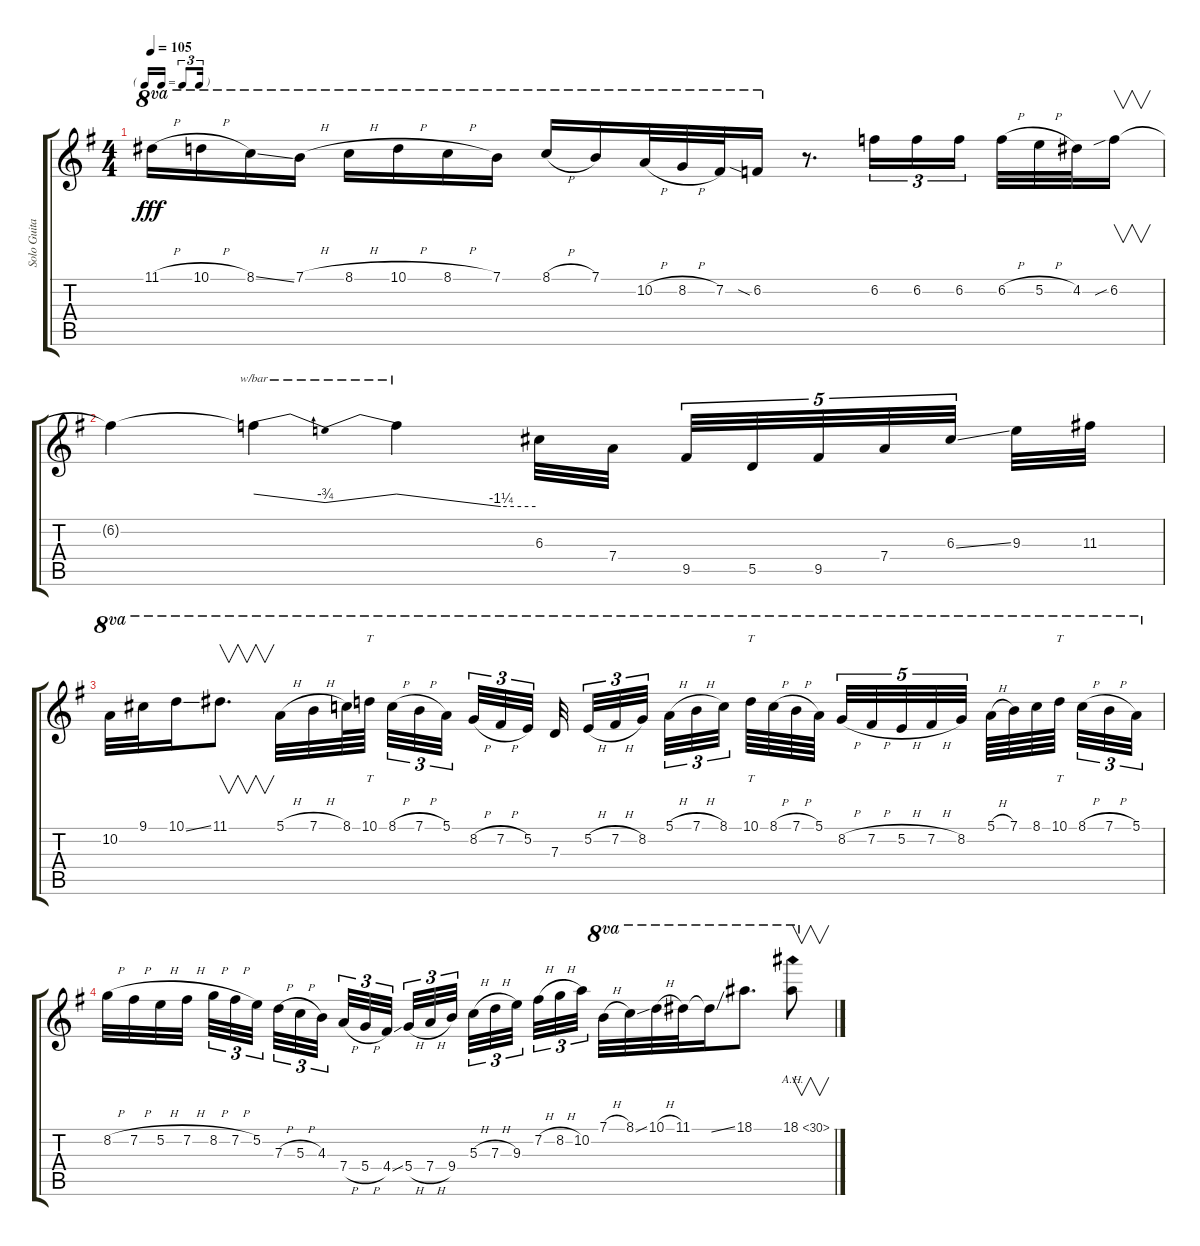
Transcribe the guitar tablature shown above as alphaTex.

\track ("Solo Guitar ( James Murphy )" "Solo Guita") {instrument overdrivenguitar}
\staff {score tabs}
\tuning (E4 B3 G3 D3 A2 E2) {hide}
\ts (4 4)
\tf triplet16th
\tempo 105
\clef g2
\ks g
11.1{h}.16{ot 8va dy fff} 10.1{h}.16{ot 8va} 8.1{ss}.16{ot 8va} 7.1{h}.16{ot 8va} 8.1{h}.16{ot 8va} 10.1{h}.16{ot 8va} 8.1{h}.16{ot 8va} 7.1.16{ot 8va} 8.1{h}.16{ot 8va} 7.1.16{ot 8va} 10.2{h}.32{ot 8va} 8.2{h}.32{ot 8va} 7.2.32{ot 8va} 6.2{sia}.16{ot 8va} r.8{d} 6.2.16{tu (3 2)} 6.2.16{tu (3 2)} 6.2.16{tu (3 2) beam splitsecondary} 6.2{h}.32 5.2{h}.32 4.2.32 6.2{sib}.16{v} |
6.2{t}.4 6.2{t}.4{tbe (dip default 0 0 30 -3 60 0)} 6.2{t}.4{tbe (custom default 0 0 45 -5 60 -5)} 6.3.32 7.4.32{beam splitsecondary} 9.5.32{tu (5 4)} 5.5.32{tu (5 4)} 9.5.32{tu (5 4)} 7.4.32{tu (5 4)} 6.3{ss}.32{tu (5 4) beam splitsecondary} 9.3.32 11.3.32 |
10.2.32{ot 8va} 9.1.32{ot 8va} 10.1{ss}.16{ot 8va} 11.1.8{v d ot 8va} 5.1{h}.32{ot 8va} 7.1{h}.32{ot 8va} 8.1.64{ot 8va} 10.1.64{tt ot 8va beam splitsecondary} 8.1{h}.32{tu (3 2) ot 8va} 7.1{h}.32{tu (3 2) ot 8va} 5.1.32{tu (3 2) ot 8va beam splitsecondary} 8.2{h}.32{tu (3 2) ot 8va} 7.2{h}.32{tu (3 2) ot 8va} 5.2.32{tu (3 2) ot 8va beam splitsecondary} 7.3.32{ot 8va beam splitsecondary} 5.2{h}.32{tu (3 2) ot 8va} 7.2{h}.32{tu (3 2) ot 8va} 8.2.32{tu (3 2) ot 8va beam splitsecondary} 5.1{h}.32{tu (3 2) ot 8va} 7.1{h}.32{tu (3 2) ot 8va} 8.1.32{tu (3 2) ot 8va beam splitsecondary} 10.1.64{tt ot 8va} 8.1{h}.64{ot 8va} 7.1{h}.64{ot 8va} 5.1.64{ot 8va} 8.2{h}.32{tu (5 4) ot 8va} 7.2{h}.32{tu (5 4) ot 8va} 5.2{h}.32{tu (5 4) ot 8va} 7.2{h}.32{tu (5 4) ot 8va} 8.2.32{tu (5 4) ot 8va beam splitsecondary} 5.1{h}.64{ot 8va} 7.1.64{ot 8va} 8.1.64{ot 8va} 10.1.64{tt ot 8va beam splitsecondary} 8.1{h}.32{tu (3 2) ot 8va} 7.1{h}.32{tu (3 2) ot 8va} 5.1.32{tu (3 2) ot 8va} |
8.2{h}.32 7.2{h}.32 5.2{h}.32 7.2{h}.32{beam splitsecondary} 8.2{h}.32{tu (3 2)} 7.2{h}.32{tu (3 2)} 5.2.32{tu (3 2) beam splitsecondary} 7.3{h}.32{tu (3 2)} 5.3{h}.32{tu (3 2)} 4.3.32{tu (3 2)} 7.4{h}.32{tu (3 2)} 5.4{h}.32{tu (3 2)} 4.4{ss}.32{tu (3 2) beam splitsecondary} 5.4{h}.32{tu (3 2)} 7.4{h}.32{tu (3 2)} 9.4.32{tu (3 2) beam splitsecondary} 5.3{h}.32{tu (3 2)} 7.3{h}.32{tu (3 2)} 9.3.32{tu (3 2) beam splitsecondary} 7.2{h}.32{tu (3 2)} 8.2{h}.32{tu (3 2)} 10.2.32{tu (3 2)} 7.1{h}.32{ot 8va} 8.1{ss}.32{ot 8va} 10.1{h}.32{ot 8va} 11.1.32{ot 8va} 11.1{ss t}.16{ot 8va} 18.1.8{d ot 8va} 18.1{ah 12}.8{v ot 8va}
